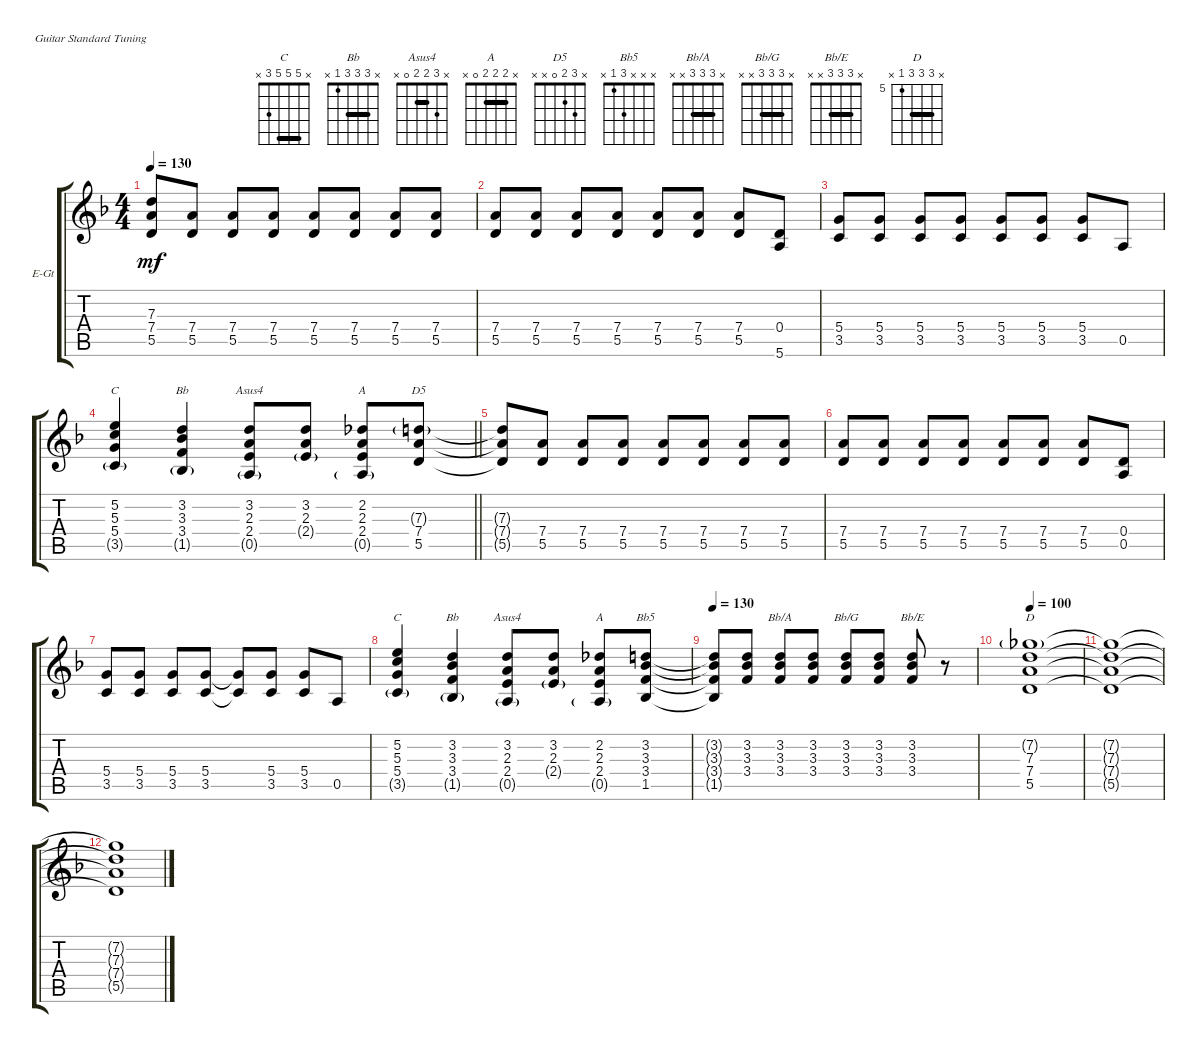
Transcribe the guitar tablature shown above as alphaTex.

\defaultSystemsLayout 4
\bracketExtendMode groupsimilarinstruments
\firstSystemTrackNameOrientation horizontal
\otherSystemsTrackNameOrientation horizontal
\track ("Electric Guitar" "E-Gt") {instrument overdrivenguitar}
\staff {score tabs}
\tuning (E4 B3 G3 D3 A2 E2)
\chord ("C" x 5 5 5 3 x) {barre (5 5)}
\chord ("Bb" x 3 3 3 1 x) {barre (3 3)}
\chord ("Asus4" x 3 2 2 0 x) {barre 2}
\chord ("A" x 2 2 2 0 x) {barre (2 2)}
\chord ("D5" x 3 2 0 x x)
\chord ("Bb5" x x x 3 1 x)
\chord ("Bb/A" x 3 3 3 x x) {barre (3 3)}
\chord ("Bb/G" x 3 3 3 x x) {barre (3 3)}
\chord ("Bb/E" x 3 3 3 x x) {barre (3 3)}
\chord ("D" x 7 7 7 5 x) {firstfret 5 barre (7 7)}
\ts (4 4)
\tempo 130
\clef g2
\ks dminor
(5.5{t} 7.4{t} 7.3{t}).8{dy mf} (5.5 7.4).8 (5.5 7.4).8 (5.5 7.4).8 (5.5 7.4).8 (5.5 7.4).8 (5.5 7.4).8 (5.5 7.4).8 |
(5.5 7.4).8 (5.5 7.4).8 (5.5 7.4).8 (5.5 7.4).8 (5.5 7.4).8 (5.5 7.4).8 (5.5 7.4).8 (5.6 0.4).8 |
(3.5 5.4).8 (3.5 5.4).8 (3.5 5.4).8 (3.5 5.4).8 (3.5 5.4).8 (3.5 5.4).8 (3.5 5.4).8 0.5.8 |
\barLineRight lightlight
(5.2 5.3 5.4 3.5{g}).4{ch "C"} (1.5{g} 3.4 3.2 3.3).4{ch "Bb"} (2.4 3.2 2.3 0.5{g}).8{ch "Asus4"} (2.4{g} 3.2 2.3).8 (0.5{g} 2.4 2.3 2.2).8{ch "A"} (5.5 7.4 7.3{g}).8{ch "D5"} |
(5.5{t} 7.4{t} 7.3{t}).8 (5.5 7.4).8 (5.5 7.4).8 (5.5 7.4).8 (5.5 7.4).8 (5.5 7.4).8 (5.5 7.4).8 (5.5 7.4).8 |
(5.5 7.4).8 (5.5 7.4).8 (5.5 7.4).8 (5.5 7.4).8 (5.5 7.4).8 (5.5 7.4).8 (5.5 7.4).8 (0.5 0.4).8 |
(3.5 5.4).8 (3.5 5.4).8 (3.5 5.4).8 (3.5 5.4).8 (3.5{t} 5.4{t}).8 (3.5 5.4).8 (3.5 5.4).8 0.5.8 |
(5.2 5.3 5.4 3.5{g}).4{ch "C"} (1.5{g} 3.4 3.2 3.3).4{ch "Bb"} (2.4 3.2 2.3 0.5{g}).8{ch "Asus4"} (2.4{g} 3.2 2.3).8 (0.5{g} 2.4 2.3 2.2).8{ch "A"} (1.5 3.4 3.3 3.2).8{ch "Bb5"} |
\tempo 130
(1.5{t} 3.4{t} 3.3{t} 3.2{t}).8 (3.4 3.3 3.2).8 (3.4 3.3 3.2).8{ch "Bb/A"} (3.4 3.3 3.2).8 (3.4 3.3 3.2).8{ch "Bb/G"} (3.4 3.3 3.2).8 (3.4 3.3 3.2).8{ch "Bb/E"} r.8 |
\tempo (100 0.025)
(5.5 7.4 7.3 7.2{g}).1{ch "D"} |
(5.5{t} 7.4{t} 7.3{t} 7.2{t}).1 |
(5.5{t} 7.4{t} 7.3{t} 7.2{t}).1
